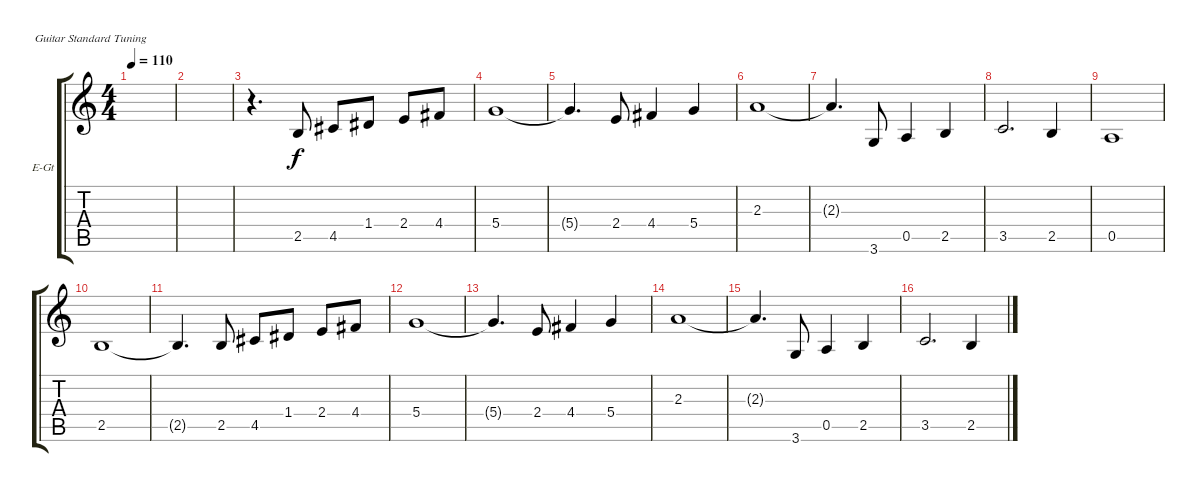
\bracketExtendMode groupsimilarinstruments
\firstSystemTrackNameOrientation horizontal
\otherSystemsTrackNameOrientation horizontal
\track ("Electric Guitar 2" "E-Gt") {instrument distortionguitar}
\staff {score tabs}
\tuning (E4 B3 G3 D3 A2 E2)
\ts (4 4)
\tempo 110
\clef g2
\ks c
|
|
r.4{d} 2.5.8 4.5.8 1.4.8 2.4.8 4.4.8 |
5.4.1 |
5.4{t}.4{d} 2.4.8 4.4.4 5.4.4 |
2.3.1 |
2.3{t}.4{d} 3.6.8 0.5.4 2.5.4 |
3.5.2{d} 2.5.4 |
0.5.1 |
2.5.1 |
2.5{t}.4{d} 2.5.8 4.5.8 1.4.8 2.4.8 4.4.8 |
5.4.1 |
5.4{t}.4{d} 2.4.8 4.4.4 5.4.4 |
2.3.1 |
2.3{t}.4{d} 3.6.8 0.5.4 2.5.4 |
3.5.2{d} 2.5.4
